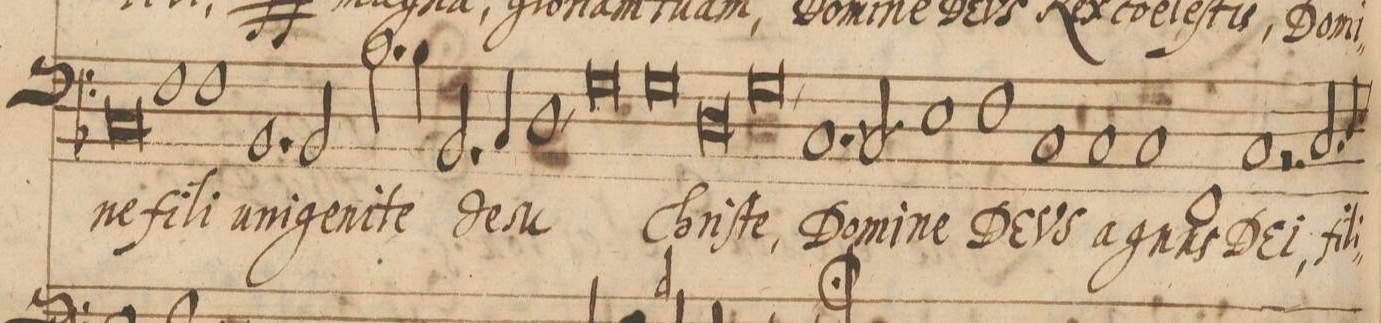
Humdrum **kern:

**kern	**text
*I"BASSVS.	*
*clefF4	*
*k[b-]	*
*met(C|)	*
*M2/1	*
0C	-ne
=45-	=45-
1F	fi-
=46-	=46-
1F	-li
1.BB-	u-
=47-	=47-
2BB-/	-ni-
2.B-\	-ge-
4B-\	-ni-
=48-	=48-
2.BB-/	-te
4C/	.
1D,	.
=49-	=49-
0G	Je-
=50-	=50-
0G	-su
=51-	=51-
0D	Chri-
=52-	=52-
0G,	-ſte,
=53-	=53-
1.C	Do-
2C/	-mi-
=54-	=54-
1Eny	-ne
1F	DE-
=55-	=55-
1C	-VS
1C	a-
=56-	=56-
1C	-gnus
1FF	DE-
=57-	=57-
1C	-i,
2r	.
2.C/	fi-
=58-	=58-
4D/	-li-
*custos:E	*
*-	*-
